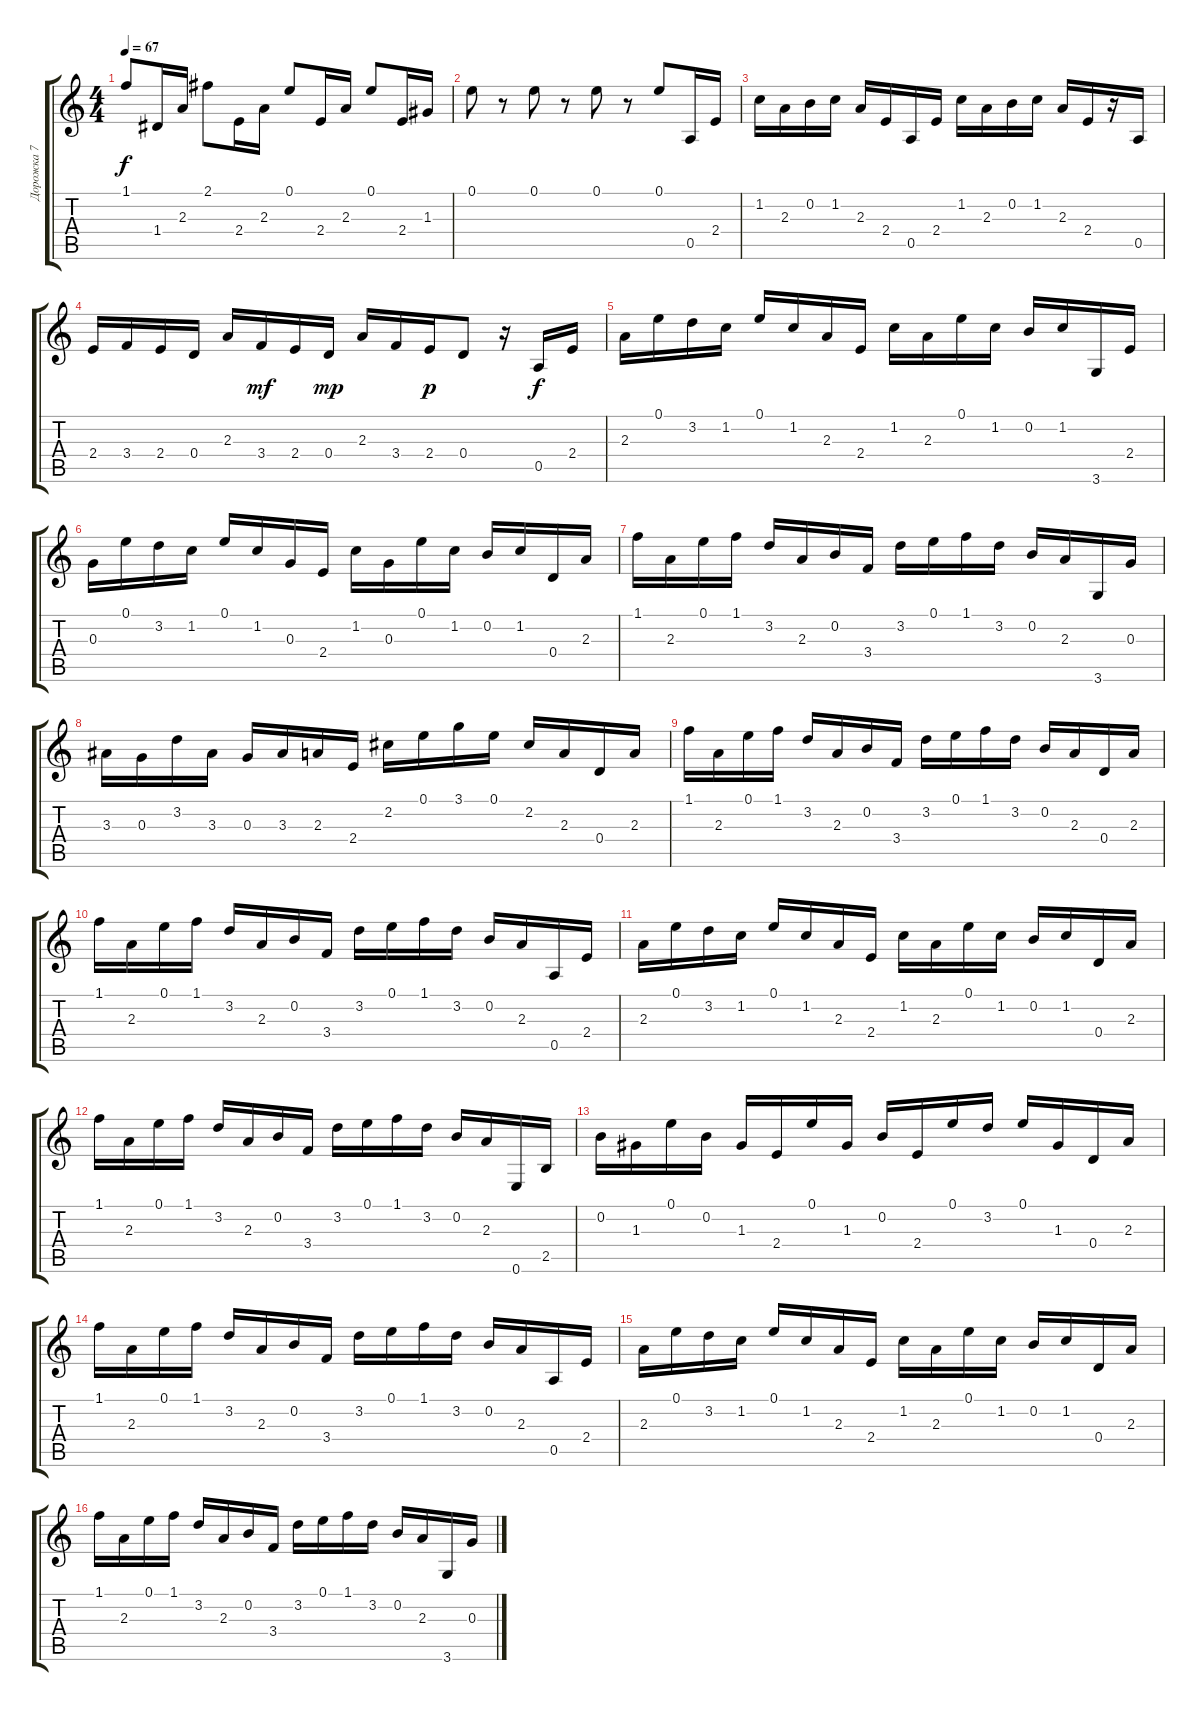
\track ("Дорожка 7" "Дорожка 7") {instrument acousticguitarsteel}
\staff {score tabs}
\tuning (E4 B3 G3 D3 A2 E2) {hide}
\ts (4 4)
\tempo 67
\clef g2
\ks c
1.1.8{dy f} 1.4.16 2.3.16 2.1.8 2.4.16 2.3.16 0.1.8 2.4.16 2.3.16 0.1.8 2.4.16 1.3.16 |
0.1.8 r.8 0.1.8 r.8 0.1.8 r.8 0.1.8 0.5.16 2.4.16 |
1.2.16 2.3.16 0.2.16 1.2.16 2.3.16 2.4.16 0.5.16 2.4.16 1.2.16 2.3.16 0.2.16 1.2.16 2.3.16 2.4.16 r.16 0.5.16 |
2.4.16 3.4.16 2.4.16 0.4.16 2.3.16 3.4.16{dy mf} 2.4.16 0.4.16{dy mp} 2.3.16 3.4.16 2.4.16{dy p} 0.4.8 r.16 0.5.16{dy f} 2.4.16 |
2.3.16 0.1.16 3.2.16 1.2.16 0.1.16 1.2.16 2.3.16 2.4.16 1.2.16 2.3.16 0.1.16 1.2.16 0.2.16 1.2.16 3.6.16 2.4.16 |
0.3.16 0.1.16 3.2.16 1.2.16 0.1.16 1.2.16 0.3.16 2.4.16 1.2.16 0.3.16 0.1.16 1.2.16 0.2.16 1.2.16 0.4.16 2.3.16 |
1.1.16 2.3.16 0.1.16 1.1.16 3.2.16 2.3.16 0.2.16 3.4.16 3.2.16 0.1.16 1.1.16 3.2.16 0.2.16 2.3.16 3.6.16 0.3.16 |
3.3.16 0.3.16 3.2.16 3.3.16 0.3.16 3.3.16 2.3.16 2.4.16 2.2.16 0.1.16 3.1.16 0.1.16 2.2.16 2.3.16 0.4.16 2.3.16 |
1.1.16 2.3.16 0.1.16 1.1.16 3.2.16 2.3.16 0.2.16 3.4.16 3.2.16 0.1.16 1.1.16 3.2.16 0.2.16 2.3.16 0.4.16 2.3.16 |
1.1.16 2.3.16 0.1.16 1.1.16 3.2.16 2.3.16 0.2.16 3.4.16 3.2.16 0.1.16 1.1.16 3.2.16 0.2.16 2.3.16 0.5.16 2.4.16 |
2.3.16 0.1.16 3.2.16 1.2.16 0.1.16 1.2.16 2.3.16 2.4.16 1.2.16 2.3.16 0.1.16 1.2.16 0.2.16 1.2.16 0.4.16 2.3.16 |
1.1.16 2.3.16 0.1.16 1.1.16 3.2.16 2.3.16 0.2.16 3.4.16 3.2.16 0.1.16 1.1.16 3.2.16 0.2.16 2.3.16 0.6.16 2.5.16 |
0.2.16 1.3.16 0.1.16 0.2.16 1.3.16 2.4.16 0.1.16 1.3.16 0.2.16 2.4.16 0.1.16 3.2.16 0.1.16 1.3.16 0.4.16 2.3.16 |
1.1.16 2.3.16 0.1.16 1.1.16 3.2.16 2.3.16 0.2.16 3.4.16 3.2.16 0.1.16 1.1.16 3.2.16 0.2.16 2.3.16 0.5.16 2.4.16 |
2.3.16 0.1.16 3.2.16 1.2.16 0.1.16 1.2.16 2.3.16 2.4.16 1.2.16 2.3.16 0.1.16 1.2.16 0.2.16 1.2.16 0.4.16 2.3.16 |
1.1.16 2.3.16 0.1.16 1.1.16 3.2.16 2.3.16 0.2.16 3.4.16 3.2.16 0.1.16 1.1.16 3.2.16 0.2.16 2.3.16 3.6.16 0.3.16
